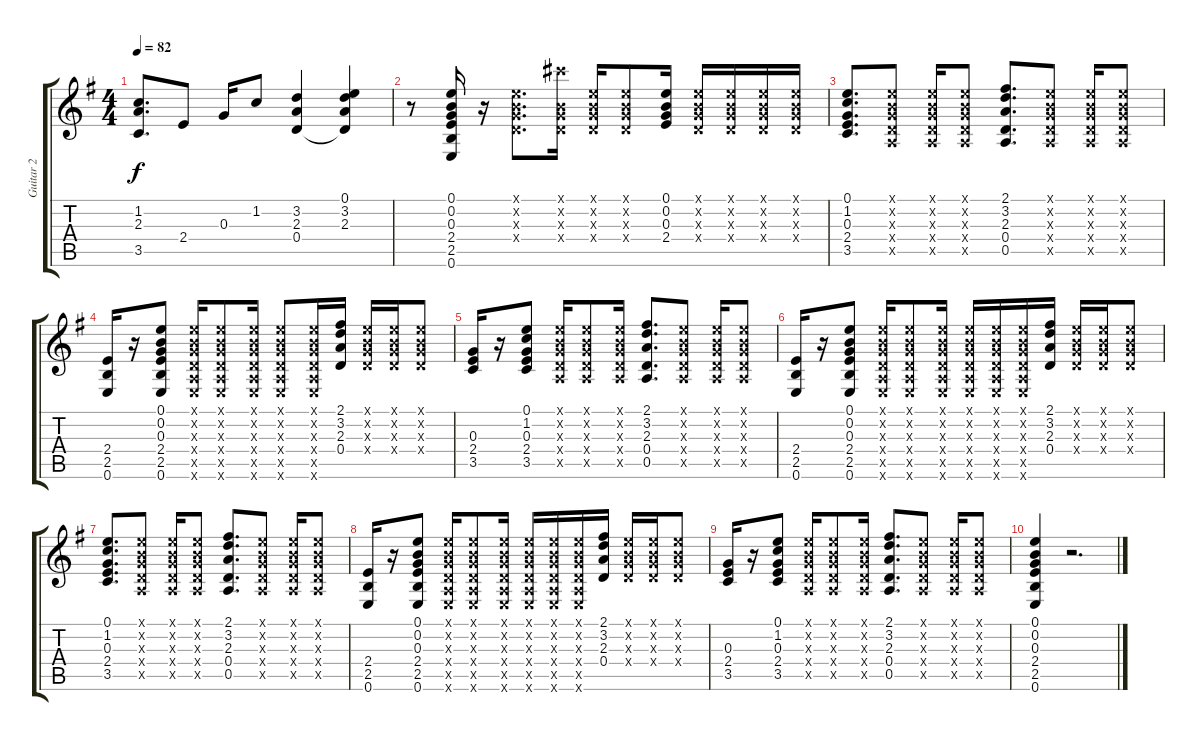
\track ("Guitar 2" "Guitar 2") {instrument acousticguitarnylon}
\staff {score tabs}
\tuning (E4 B3 G3 D3 A2 E2) {hide}
\ts (4 4)
\tempo 82
\clef g2
\ks eminor
(1.2 2.3 3.5).8{d dy f} 2.4.8 0.3.16 1.2.8 (3.2 2.3 0.4).4 (0.1 3.2 2.3 0.4{t}).4 |
r.8 (0.1 0.2 0.3 2.4 2.5 0.6).16 r.16 (0.1{x} 0.2{x} 0.3{x} 0.4{x}).8{d} (9.1{x} 0.2{x} 0.3{x} 0.4{x}).16 (0.1{x} 0.2{x} 0.3{x} 0.4{x}).16 (0.1{x} 0.2{x} 0.3{x} 0.4{x}).8 (0.1 0.2 0.3 2.4).16 (0.1{x} 0.2{x} 0.3{x} 0.4{x}).16 (0.1{x} 0.2{x} 0.3{x} 0.4{x}).16 (0.1{x} 0.2{x} 0.3{x} 0.4{x}).16 (0.1{x} 0.2{x} 0.3{x} 0.4{x}).16 |
(0.1 1.2 0.3 2.4 3.5).8{d} (0.1{x} 0.2{x} 0.3{x} 0.4{x} 0.5{x}).8 (0.1{x} 0.2{x} 0.3{x} 0.4{x} 0.5{x}).16 (0.1{x} 0.2{x} 0.3{x} 0.4{x} 0.5{x}).8 (2.1 3.2 2.3 0.4 0.5).8{d} (0.1{x} 0.2{x} 0.3{x} 0.4{x} 0.5{x}).8 (0.1{x} 0.2{x} 0.3{x} 0.4{x} 0.5{x}).16 (0.1{x} 0.2{x} 0.3{x} 0.4{x} 0.5{x}).8 |
(2.4 2.5 0.6).16 r.16 (0.1 0.2 0.3 2.4 2.5 0.6).8 (0.1{x} 0.2{x} 0.3{x} 0.4{x} 0.5{x} 0.6{x}).16 (0.1{x} 0.2{x} 0.3{x} 0.4{x} 0.5{x} 0.6{x}).8 (0.1{x} 0.2{x} 0.3{x} 0.4{x} 0.5{x} 0.6{x}).16 (0.1{x} 0.2{x} 0.3{x} 0.4{x} 0.5{x} 0.6{x}).8 (0.1{x} 0.2{x} 0.3{x} 0.4{x} 0.5{x} 0.6{x}).16 (2.1 3.2 2.3 0.4).16 (0.1{x} 0.2{x} 0.3{x} 0.4{x}).16 (0.1{x} 0.2{x} 0.3{x} 0.4{x}).16 (0.1{x} 0.2{x} 0.3{x} 0.4{x}).8 |
(0.3 2.4 3.5).16 r.16 (0.1 1.2 0.3 2.4 3.5).8 (0.1{x} 0.2{x} 0.3{x} 0.4{x} 0.5{x}).16 (0.1{x} 0.2{x} 0.3{x} 0.4{x} 0.5{x}).8 (0.1{x} 0.2{x} 0.3{x} 0.4{x} 0.5{x}).16 (2.1 3.2 2.3 0.4 0.5).8{d} (0.1{x} 0.2{x} 0.3{x} 0.4{x} 0.5{x}).8 (0.1{x} 0.2{x} 0.3{x} 0.4{x} 0.5{x}).16 (0.1{x} 0.2{x} 0.3{x} 0.4{x} 0.5{x}).8 |
(2.4 2.5 0.6).16 r.16 (0.1 0.2 0.3 2.4 2.5 0.6).8 (0.1{x} 0.2{x} 0.3{x} 0.4{x} 0.5{x} 0.6{x}).16 (0.1{x} 0.2{x} 0.3{x} 0.4{x} 0.5{x} 0.6{x}).8 (0.1{x} 0.2{x} 0.3{x} 0.4{x} 0.5{x} 0.6{x}).16 (0.1{x} 0.2{x} 0.3{x} 0.4{x} 0.5{x} 0.6{x}).16 (0.1{x} 0.2{x} 0.3{x} 0.4{x} 0.5{x} 0.6{x}).16 (0.1{x} 0.2{x} 0.3{x} 0.4{x} 0.5{x} 0.6{x}).16 (2.1 3.2 2.3 0.4).16 (0.1{x} 0.2{x} 0.3{x} 0.4{x}).16 (0.1{x} 0.2{x} 0.3{x} 0.4{x}).16 (0.1{x} 0.2{x} 0.3{x} 0.4{x}).8 |
(0.1 1.2 0.3 2.4 3.5).8{d} (0.1{x} 0.2{x} 0.3{x} 0.4{x} 0.5{x}).8 (0.1{x} 0.2{x} 0.3{x} 0.4{x} 0.5{x}).16 (0.1{x} 0.2{x} 0.3{x} 0.4{x} 0.5{x}).8 (2.1 3.2 2.3 0.4 0.5).8{d} (0.1{x} 0.2{x} 0.3{x} 0.4{x} 0.5{x}).8 (0.1{x} 0.2{x} 0.3{x} 0.4{x} 0.5{x}).16 (0.1{x} 0.2{x} 0.3{x} 0.4{x} 0.5{x}).8 |
(2.4 2.5 0.6).16 r.16 (0.1 0.2 0.3 2.4 2.5 0.6).8 (0.1{x} 0.2{x} 0.3{x} 0.4{x} 0.5{x} 0.6{x}).16 (0.1{x} 0.2{x} 0.3{x} 0.4{x} 0.5{x} 0.6{x}).8 (0.1{x} 0.2{x} 0.3{x} 0.4{x} 0.5{x} 0.6{x}).16 (0.1{x} 0.2{x} 0.3{x} 0.4{x} 0.5{x} 0.6{x}).16 (0.1{x} 0.2{x} 0.3{x} 0.4{x} 0.5{x} 0.6{x}).16 (0.1{x} 0.2{x} 0.3{x} 0.4{x} 0.5{x} 0.6{x}).16 (2.1 3.2 2.3 0.4).16 (0.1{x} 0.2{x} 0.3{x} 0.4{x}).16 (0.1{x} 0.2{x} 0.3{x} 0.4{x}).16 (0.1{x} 0.2{x} 0.3{x} 0.4{x}).8 |
(0.3 2.4 3.5).16 r.16 (0.1 1.2 0.3 2.4 3.5).8 (0.1{x} 0.2{x} 0.3{x} 0.4{x} 0.5{x}).16 (0.1{x} 0.2{x} 0.3{x} 0.4{x} 0.5{x}).8 (0.1{x} 0.2{x} 0.3{x} 0.4{x} 0.5{x}).16 (2.1 3.2 2.3 0.4 0.5).8{d} (0.1{x} 0.2{x} 0.3{x} 0.4{x} 0.5{x}).8 (0.1{x} 0.2{x} 0.3{x} 0.4{x} 0.5{x}).16 (0.1{x} 0.2{x} 0.3{x} 0.4{x} 0.5{x}).8 |
(0.1 0.2 0.3 2.4 2.5 0.6).4 r.2{d}
